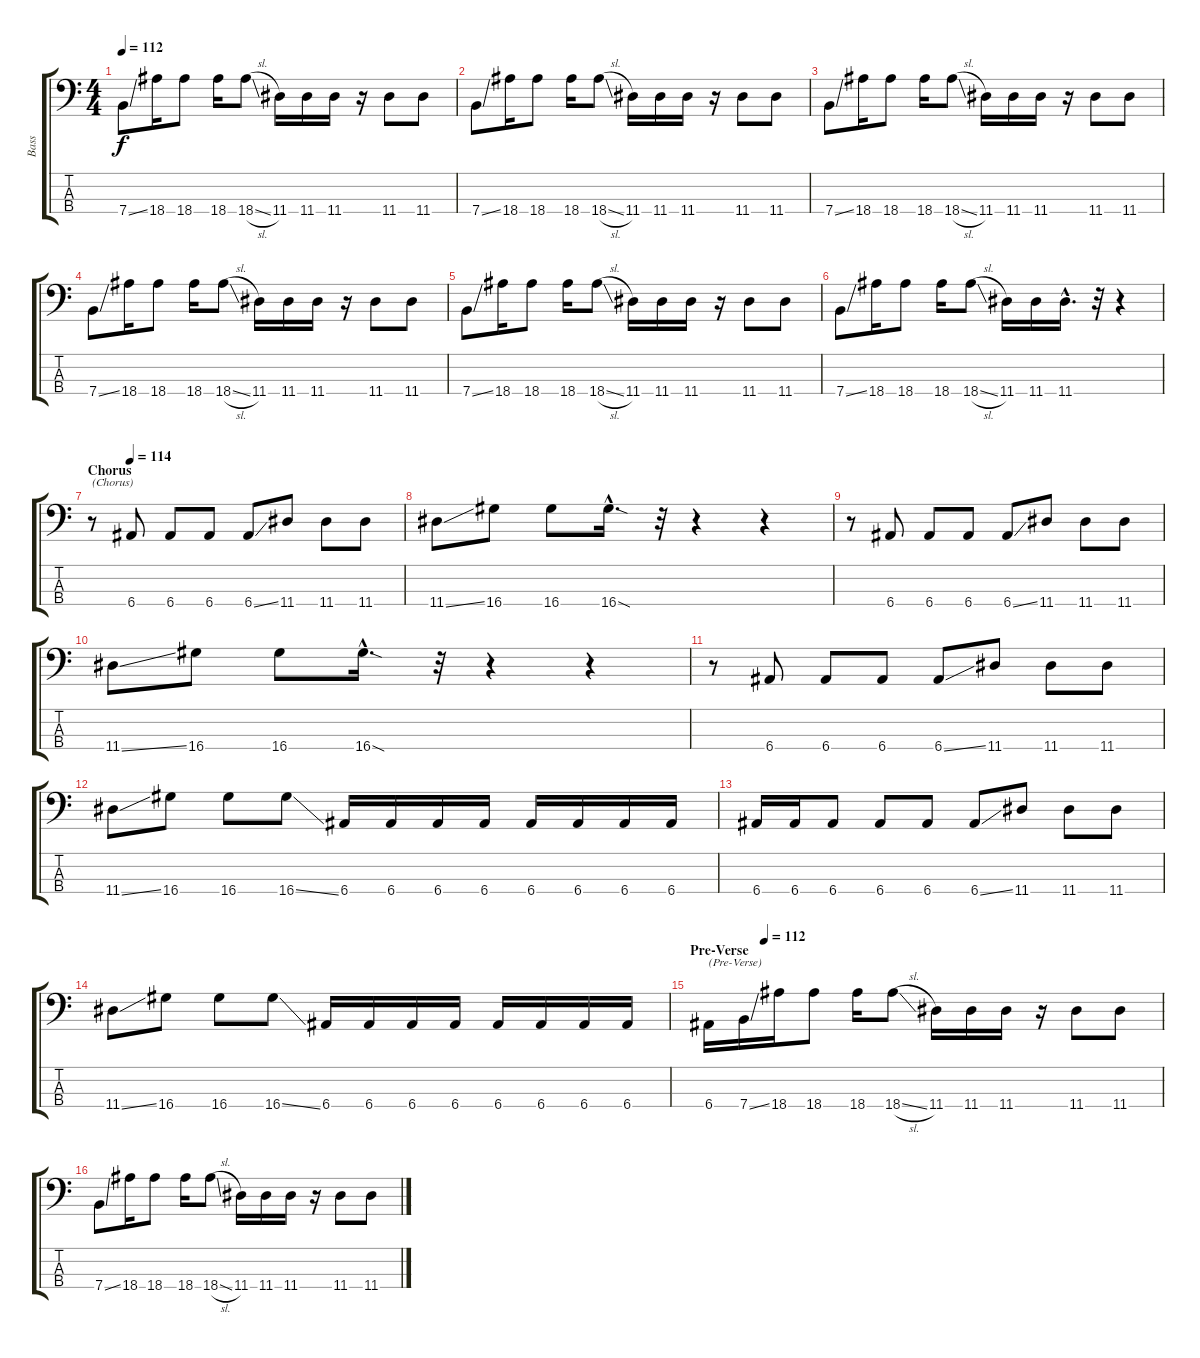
\track ("Bass" "Bass") {instrument electricbasspick}
\staff {score tabs}
\tuning (G2 D2 A1 E1) {hide}
\ts (4 4)
\tempo 112
\clef f4
\ks c
7.4{ss}.8{dy f} 18.4.16 18.4.8 18.4.16 18.4{sl}.8 11.4.16 11.4.16 11.4.16 r.16 11.4.8 11.4.8 |
7.4{ss}.8 18.4.16 18.4.8 18.4.16 18.4{sl}.8 11.4.16 11.4.16 11.4.16 r.16 11.4.8 11.4.8 |
7.4{ss}.8 18.4.16 18.4.8 18.4.16 18.4{sl}.8 11.4.16 11.4.16 11.4.16 r.16 11.4.8 11.4.8 |
7.4{ss}.8 18.4.16 18.4.8 18.4.16 18.4{sl}.8 11.4.16 11.4.16 11.4.16 r.16 11.4.8 11.4.8 |
7.4{ss}.8 18.4.16 18.4.8 18.4.16 18.4{sl}.8 11.4.16 11.4.16 11.4.16 r.16 11.4.8 11.4.8 |
7.4{ss}.8 18.4.16 18.4.8 18.4.16 18.4{sl}.8 11.4.16 11.4.16 11.4{hac}.16{d} r.32 r.4 |
\section ("" "Chorus")
\tempo (114 0.125)
r.8{txt "(Chorus)"} 6.4.8 6.4.8 6.4.8 6.4{ss}.8 11.4.8 11.4.8 11.4.8 |
11.4{ss}.8 16.4.8 16.4.8 16.4{sod hac}.16{d} r.32 r.4 r.4 |
r.8 6.4.8 6.4.8 6.4.8 6.4{ss}.8 11.4.8 11.4.8 11.4.8 |
11.4{ss}.8 16.4.8 16.4.8 16.4{sod hac}.16{d} r.32 r.4 r.4 |
r.8 6.4.8 6.4.8 6.4.8 6.4{ss}.8 11.4.8 11.4.8 11.4.8 |
11.4{ss}.8 16.4.8 16.4.8 16.4{ss}.8 6.4.16 6.4.16 6.4.16 6.4.16 6.4.16 6.4.16 6.4.16 6.4.16 |
6.4.16 6.4.16 6.4.8 6.4.8 6.4.8 6.4{ss}.8 11.4.8 11.4.8 11.4.8 |
11.4{ss}.8 16.4.8 16.4.8 16.4{ss}.8 6.4.16 6.4.16 6.4.16 6.4.16 6.4.16 6.4.16 6.4.16 6.4.16 |
\section ("" "Pre-Verse")
\tempo (112 0.125)
6.4.16{txt "(Pre-Verse)"} 7.4{ss}.16 18.4.16 18.4.8 18.4.16 18.4{sl}.8 11.4.16 11.4.16 11.4.16 r.16 11.4.8 11.4.8 |
7.4{ss}.8 18.4.16 18.4.8 18.4.16 18.4{sl}.8 11.4.16 11.4.16 11.4.16 r.16 11.4.8 11.4.8
